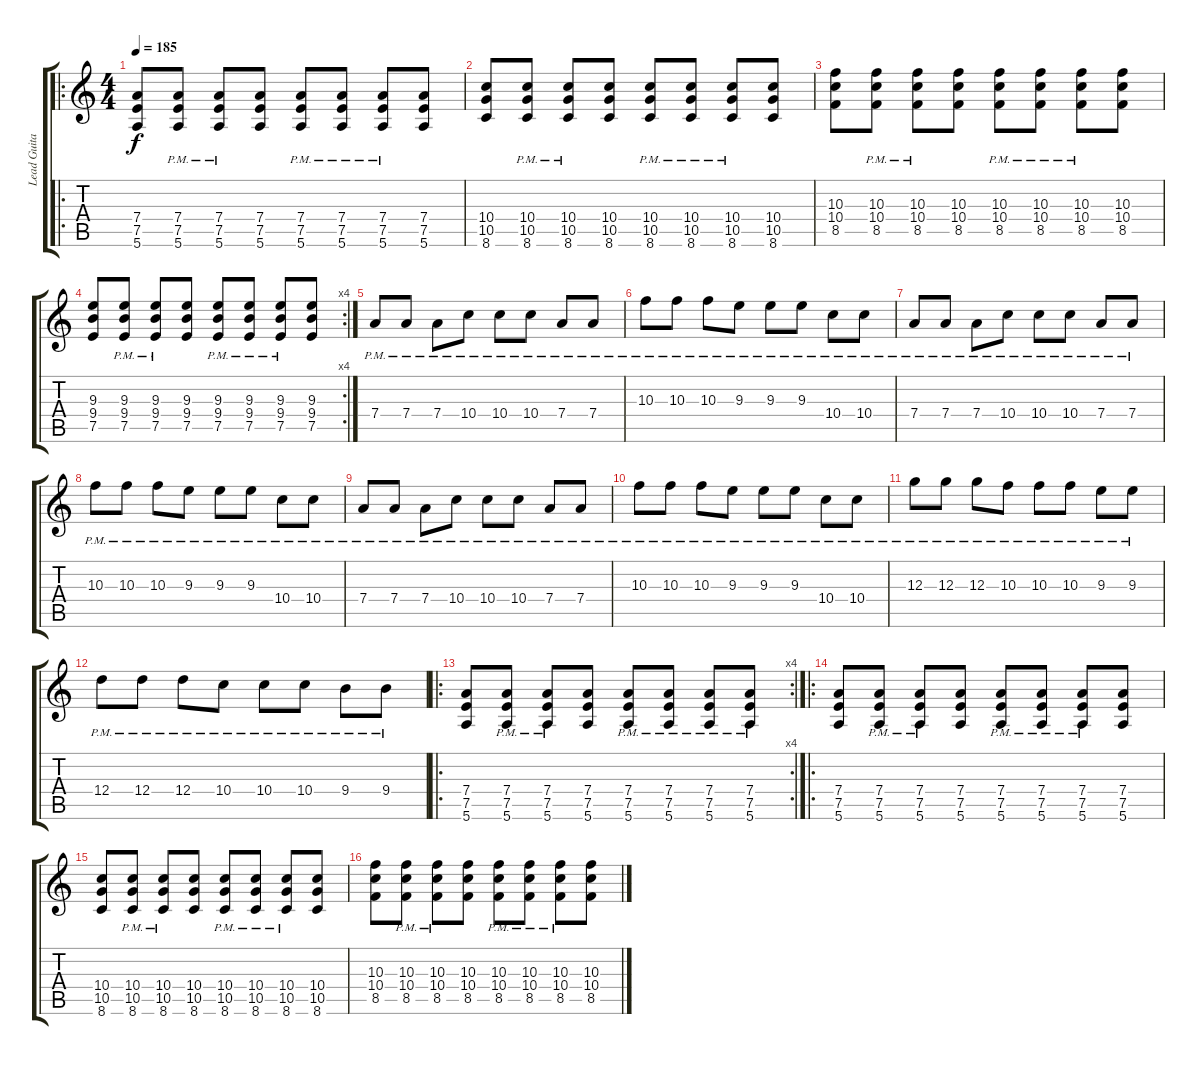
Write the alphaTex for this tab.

\track ("Lead Guitar" "Lead Guita") {instrument overdrivenguitar}
\staff {score tabs}
\tuning (E4 B3 G3 D3 A2 E2) {hide}
\ro
\ts (4 4)
\tempo 185
\clef g2
\ks c
(7.4 7.5 5.6).8{dy f} (7.4{pm} 7.5{pm} 5.6{pm}).8 (7.4{pm} 7.5{pm} 5.6{pm}).8 (7.4 7.5 5.6).8 (7.4{pm} 7.5{pm} 5.6{pm}).8 (7.4{pm} 7.5{pm} 5.6{pm}).8 (7.4{pm} 7.5{pm} 5.6{pm}).8 (7.4 7.5 5.6).8 |
(10.4 10.5 8.6).8 (10.4{pm} 10.5{pm} 8.6{pm}).8 (10.4{pm} 10.5{pm} 8.6{pm}).8 (10.4 10.5 8.6).8 (10.4{pm} 10.5{pm} 8.6{pm}).8 (10.4{pm} 10.5{pm} 8.6{pm}).8 (10.4{pm} 10.5{pm} 8.6{pm}).8 (10.4 10.5 8.6).8 |
(10.3 10.4 8.5).8 (10.3{pm} 10.4{pm} 8.5{pm}).8 (10.3{pm} 10.4{pm} 8.5{pm}).8 (10.3 10.4 8.5).8 (10.3{pm} 10.4{pm} 8.5{pm}).8 (10.3{pm} 10.4{pm} 8.5{pm}).8 (10.3{pm} 10.4{pm} 8.5{pm}).8 (10.3 10.4 8.5).8 |
\rc 4
(9.3 9.4 7.5).8 (9.3{pm} 9.4{pm} 7.5{pm}).8 (9.3{pm} 9.4{pm} 7.5{pm}).8 (9.3 9.4 7.5).8 (9.3{pm} 9.4{pm} 7.5{pm}).8 (9.3{pm} 9.4{pm} 7.5{pm}).8 (9.3{pm} 9.4{pm} 7.5{pm}).8 (9.3 9.4 7.5).8 |
7.4{pm}.8 7.4{pm}.8 7.4{pm}.8 10.4{pm}.8 10.4{pm}.8 10.4{pm}.8 7.4{pm}.8 7.4{pm}.8 |
10.3{pm}.8 10.3{pm}.8 10.3{pm}.8 9.3{pm}.8 9.3{pm}.8 9.3{pm}.8 10.4{pm}.8 10.4{pm}.8 |
7.4{pm}.8 7.4{pm}.8 7.4{pm}.8 10.4{pm}.8 10.4{pm}.8 10.4{pm}.8 7.4{pm}.8 7.4{pm}.8 |
10.3{pm}.8 10.3{pm}.8 10.3{pm}.8 9.3{pm}.8 9.3{pm}.8 9.3{pm}.8 10.4{pm}.8 10.4{pm}.8 |
7.4{pm}.8 7.4{pm}.8 7.4{pm}.8 10.4{pm}.8 10.4{pm}.8 10.4{pm}.8 7.4{pm}.8 7.4{pm}.8 |
10.3{pm}.8 10.3{pm}.8 10.3{pm}.8 9.3{pm}.8 9.3{pm}.8 9.3{pm}.8 10.4{pm}.8 10.4{pm}.8 |
12.3{pm}.8 12.3{pm}.8 12.3{pm}.8 10.3{pm}.8 10.3{pm}.8 10.3{pm}.8 9.3{pm}.8 9.3{pm}.8 |
12.4{pm}.8 12.4{pm}.8 12.4{pm}.8 10.4{pm}.8 10.4{pm}.8 10.4{pm}.8 9.4{pm}.8 9.4{pm}.8 |
\ro
\rc 4
(7.4 7.5 5.6).8 (7.4{pm} 7.5{pm} 5.6{pm}).8 (7.4{pm} 7.5{pm} 5.6{pm}).8 (7.4 7.5 5.6).8 (7.4{pm} 7.5{pm} 5.6{pm}).8 (7.4{pm} 7.5{pm} 5.6{pm}).8 (7.4{pm} 7.5{pm} 5.6{pm}).8 (7.4{pm} 7.5{pm} 5.6{pm}).8 |
\ro
(7.4 7.5 5.6).8 (7.4{pm} 7.5{pm} 5.6{pm}).8 (7.4{pm} 7.5{pm} 5.6{pm}).8 (7.4 7.5 5.6).8 (7.4{pm} 7.5{pm} 5.6{pm}).8 (7.4{pm} 7.5{pm} 5.6{pm}).8 (7.4{pm} 7.5{pm} 5.6{pm}).8 (7.4 7.5 5.6).8 |
(10.4 10.5 8.6).8 (10.4{pm} 10.5{pm} 8.6{pm}).8 (10.4{pm} 10.5{pm} 8.6{pm}).8 (10.4 10.5 8.6).8 (10.4{pm} 10.5{pm} 8.6{pm}).8 (10.4{pm} 10.5{pm} 8.6{pm}).8 (10.4{pm} 10.5{pm} 8.6{pm}).8 (10.4 10.5 8.6).8 |
(10.3 10.4 8.5).8 (10.3{pm} 10.4{pm} 8.5{pm}).8 (10.3{pm} 10.4{pm} 8.5{pm}).8 (10.3 10.4 8.5).8 (10.3{pm} 10.4{pm} 8.5{pm}).8 (10.3{pm} 10.4{pm} 8.5{pm}).8 (10.3{pm} 10.4{pm} 8.5{pm}).8 (10.3 10.4 8.5).8
